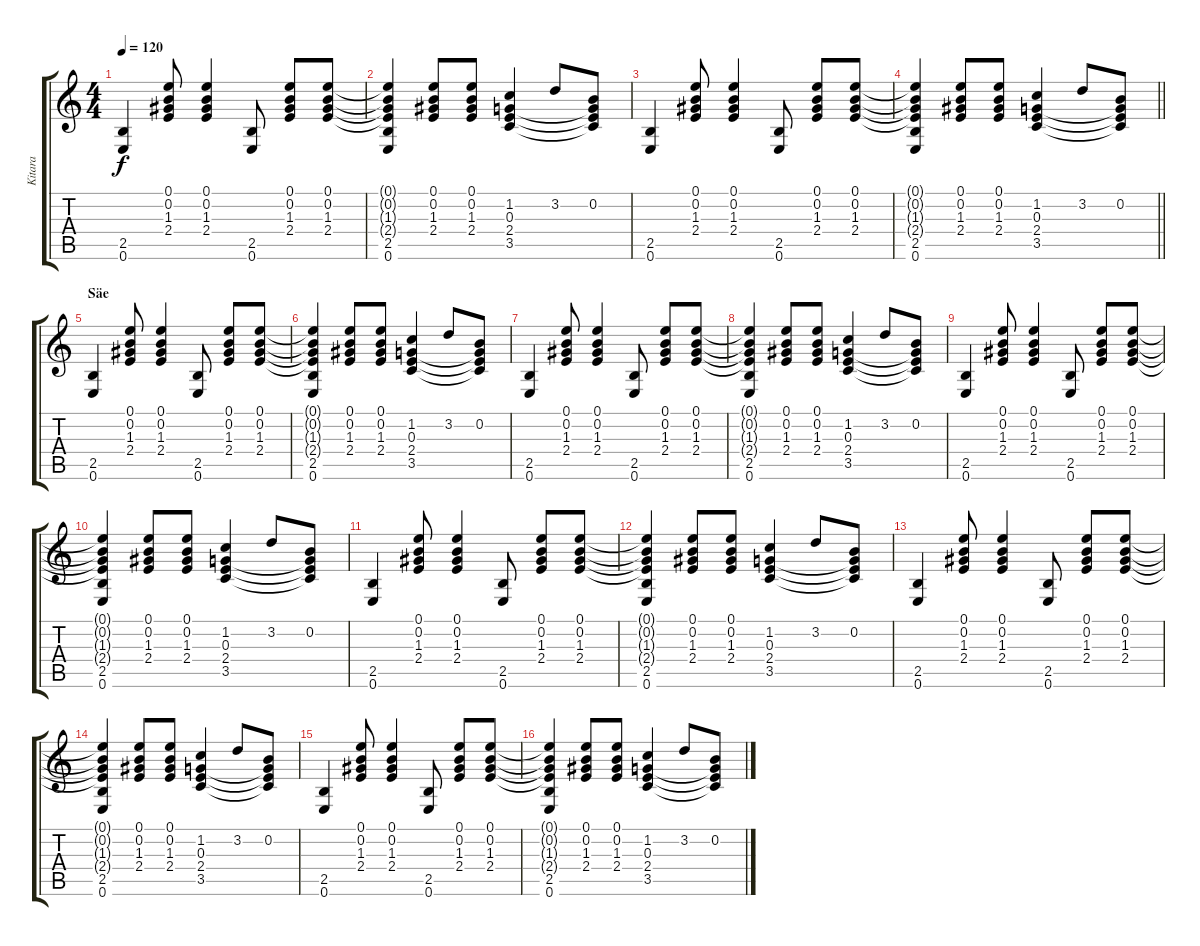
\track ("Kitara" "Kitara") {instrument acousticguitarsteel}
\staff {score tabs}
\tuning (E4 B3 G3 D3 A2 E2) {hide}
\ts (4 4)
\tempo 120
\clef g2
\ks c
(2.5 0.6).4{dy f} (0.1 0.2 1.3 2.4).8 (0.1 0.2 1.3 2.4).4 (2.5 0.6).8 (0.1 0.2 1.3 2.4).8 (0.1 0.2 1.3 2.4).8 |
(0.1{t} 0.2{t} 1.3{t} 2.4{t} 2.5 0.6).4 (0.1 0.2 1.3 2.4).8 (0.1 0.2 1.3 2.4).8 (1.2 0.3 2.4 3.5).4 3.2.8 (0.2 0.3{t} 2.4{t} 3.5{t}).8 |
(2.5 0.6).4 (0.1 0.2 1.3 2.4).8 (0.1 0.2 1.3 2.4).4 (2.5 0.6).8 (0.1 0.2 1.3 2.4).8 (0.1 0.2 1.3 2.4).8 |
\barLineRight lightlight
(0.1{t} 0.2{t} 1.3{t} 2.4{t} 2.5 0.6).4 (0.1 0.2 1.3 2.4).8 (0.1 0.2 1.3 2.4).8 (1.2 0.3 2.4 3.5).4 3.2.8 (0.2 0.3{t} 2.4{t} 3.5{t}).8 |
\section ("" "Säe")
(2.5 0.6).4 (0.1 0.2 1.3 2.4).8 (0.1 0.2 1.3 2.4).4 (2.5 0.6).8 (0.1 0.2 1.3 2.4).8 (0.1 0.2 1.3 2.4).8 |
(0.1{t} 0.2{t} 1.3{t} 2.4{t} 2.5 0.6).4 (0.1 0.2 1.3 2.4).8 (0.1 0.2 1.3 2.4).8 (1.2 0.3 2.4 3.5).4 3.2.8 (0.2 0.3{t} 2.4{t} 3.5{t}).8 |
(2.5 0.6).4 (0.1 0.2 1.3 2.4).8 (0.1 0.2 1.3 2.4).4 (2.5 0.6).8 (0.1 0.2 1.3 2.4).8 (0.1 0.2 1.3 2.4).8 |
(0.1{t} 0.2{t} 1.3{t} 2.4{t} 2.5 0.6).4 (0.1 0.2 1.3 2.4).8 (0.1 0.2 1.3 2.4).8 (1.2 0.3 2.4 3.5).4 3.2.8 (0.2 0.3{t} 2.4{t} 3.5{t}).8 |
(2.5 0.6).4 (0.1 0.2 1.3 2.4).8 (0.1 0.2 1.3 2.4).4 (2.5 0.6).8 (0.1 0.2 1.3 2.4).8 (0.1 0.2 1.3 2.4).8 |
(0.1{t} 0.2{t} 1.3{t} 2.4{t} 2.5 0.6).4 (0.1 0.2 1.3 2.4).8 (0.1 0.2 1.3 2.4).8 (1.2 0.3 2.4 3.5).4 3.2.8 (0.2 0.3{t} 2.4{t} 3.5{t}).8 |
(2.5 0.6).4 (0.1 0.2 1.3 2.4).8 (0.1 0.2 1.3 2.4).4 (2.5 0.6).8 (0.1 0.2 1.3 2.4).8 (0.1 0.2 1.3 2.4).8 |
(0.1{t} 0.2{t} 1.3{t} 2.4{t} 2.5 0.6).4 (0.1 0.2 1.3 2.4).8 (0.1 0.2 1.3 2.4).8 (1.2 0.3 2.4 3.5).4 3.2.8 (0.2 0.3{t} 2.4{t} 3.5{t}).8 |
(2.5 0.6).4 (0.1 0.2 1.3 2.4).8 (0.1 0.2 1.3 2.4).4 (2.5 0.6).8 (0.1 0.2 1.3 2.4).8 (0.1 0.2 1.3 2.4).8 |
(0.1{t} 0.2{t} 1.3{t} 2.4{t} 2.5 0.6).4 (0.1 0.2 1.3 2.4).8 (0.1 0.2 1.3 2.4).8 (1.2 0.3 2.4 3.5).4 3.2.8 (0.2 0.3{t} 2.4{t} 3.5{t}).8 |
(2.5 0.6).4 (0.1 0.2 1.3 2.4).8 (0.1 0.2 1.3 2.4).4 (2.5 0.6).8 (0.1 0.2 1.3 2.4).8 (0.1 0.2 1.3 2.4).8 |
(0.1{t} 0.2{t} 1.3{t} 2.4{t} 2.5 0.6).4 (0.1 0.2 1.3 2.4).8 (0.1 0.2 1.3 2.4).8 (1.2 0.3 2.4 3.5).4 3.2.8 (0.2 0.3{t} 2.4{t} 3.5{t}).8
